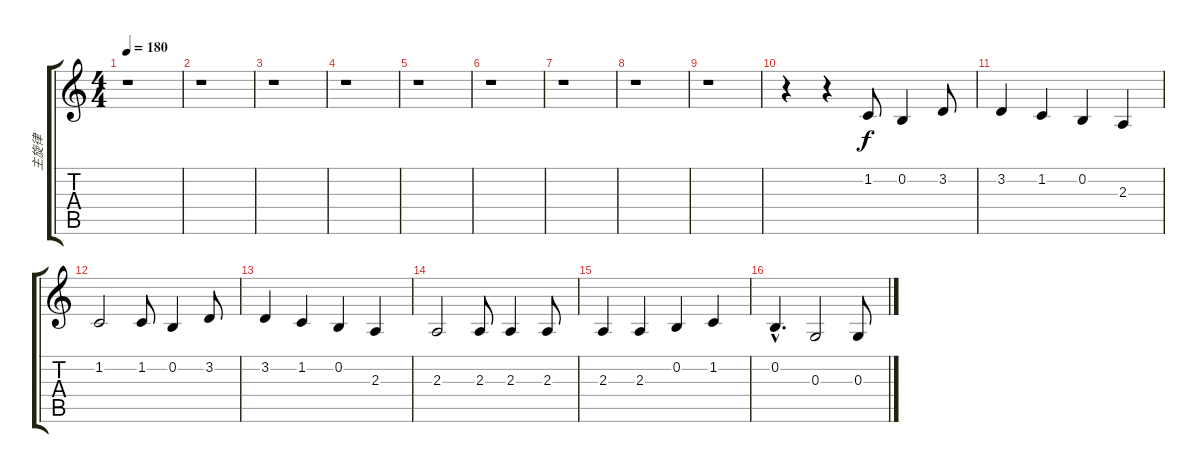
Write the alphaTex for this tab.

\track ("主旋律" "主旋律") {instrument honkytonkpiano}
\staff {score tabs}
\tuning (E4 B3 G3 D3 A2 E2) {hide}
\ts (4 4)
\tempo 180
\clef g2
\ks c
r.1{dy f instrument honkytonkpiano} |
r.1 |
r.1 |
r.1 |
r.1 |
r.1 |
r.1 |
r.1 |
r.1 |
r.4 r.4 1.2.8 0.2.4 3.2.8 |
3.2.4 1.2.4 0.2.4 2.3.4 |
1.2.2 1.2.8 0.2.4 3.2.8 |
3.2.4 1.2.4 0.2.4 2.3.4 |
2.3.2 2.3.8 2.3.4 2.3.8 |
2.3.4 2.3.4 0.2.4 1.2.4 |
0.2{hac}.4{d} 0.3.2 0.3.8
